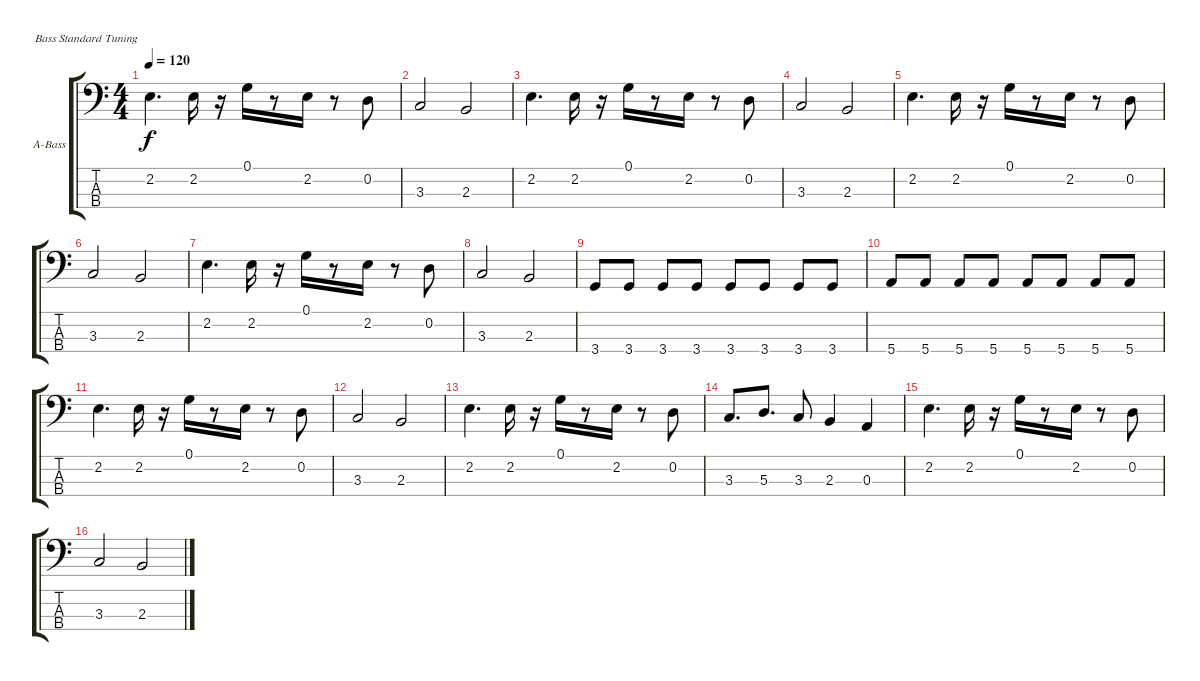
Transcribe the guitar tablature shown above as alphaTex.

\bracketExtendMode groupsimilarinstruments
\firstSystemTrackNameOrientation horizontal
\otherSystemsTrackNameOrientation horizontal
\track ("Bass" "A-Bass") {instrument electricguitarmuted}
\staff {score tabs}
\tuning (G2 D2 A1 E1)
\ts (4 4)
\tempo 120
\clef f4
\ks c
2.2.4{d dy f} 2.2.16 r.16 0.1.16 r.8 2.2.16 r.8 0.2.8 |
3.3.2 2.3.2 |
2.2.4{d} 2.2.16 r.16 0.1.16 r.8 2.2.16 r.8 0.2.8 |
3.3.2 2.3.2 |
2.2.4{d} 2.2.16 r.16 0.1.16 r.8 2.2.16 r.8 0.2.8 |
3.3.2 2.3.2 |
2.2.4{d} 2.2.16 r.16 0.1.16 r.8 2.2.16 r.8 0.2.8 |
3.3.2 2.3.2 |
3.4.8 3.4.8 3.4.8 3.4.8 3.4.8 3.4.8 3.4.8 3.4.8 |
5.4.8 5.4.8 5.4.8 5.4.8 5.4.8 5.4.8 5.4.8 5.4.8 |
2.2.4{d} 2.2.16 r.16 0.1.16 r.8 2.2.16 r.8 0.2.8 |
3.3.2 2.3.2 |
2.2.4{d} 2.2.16 r.16 0.1.16 r.8 2.2.16 r.8 0.2.8 |
3.3.8{d} 5.3.8{d} 3.3.8 2.3.4 0.3.4 |
2.2.4{d} 2.2.16 r.16 0.1.16 r.8 2.2.16 r.8 0.2.8 |
3.3.2 2.3.2
